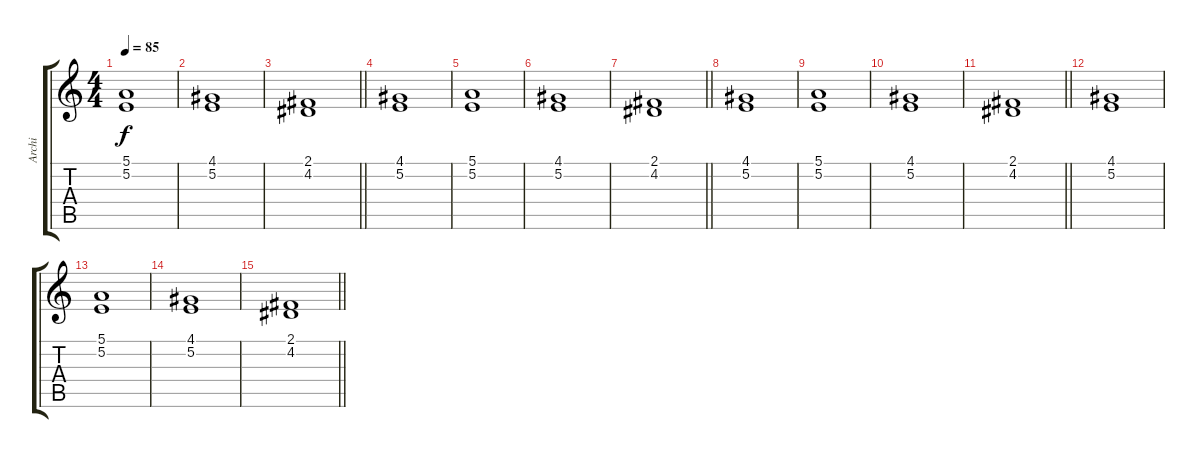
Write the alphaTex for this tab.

\track ("Archi" "Archi") {instrument stringensemble1}
\staff {score tabs}
\tuning (E4 B3 G3 D3 A2 E2) {hide}
\ts (4 4)
\tempo 85
\clef g2
\ks c
(5.1 5.2).1{dy f} |
(4.1 5.2).1 |
\barLineRight lightlight
(2.1 4.2).1 |
(4.1 5.2).1 |
(5.1 5.2).1 |
(4.1 5.2).1 |
\barLineRight lightlight
(2.1 4.2).1 |
(4.1 5.2).1 |
(5.1 5.2).1 |
(4.1 5.2).1 |
\barLineRight lightlight
(2.1 4.2).1 |
(4.1 5.2).1 |
(5.1 5.2).1 |
(4.1 5.2).1 |
\barLineRight lightlight
(2.1 4.2).1
